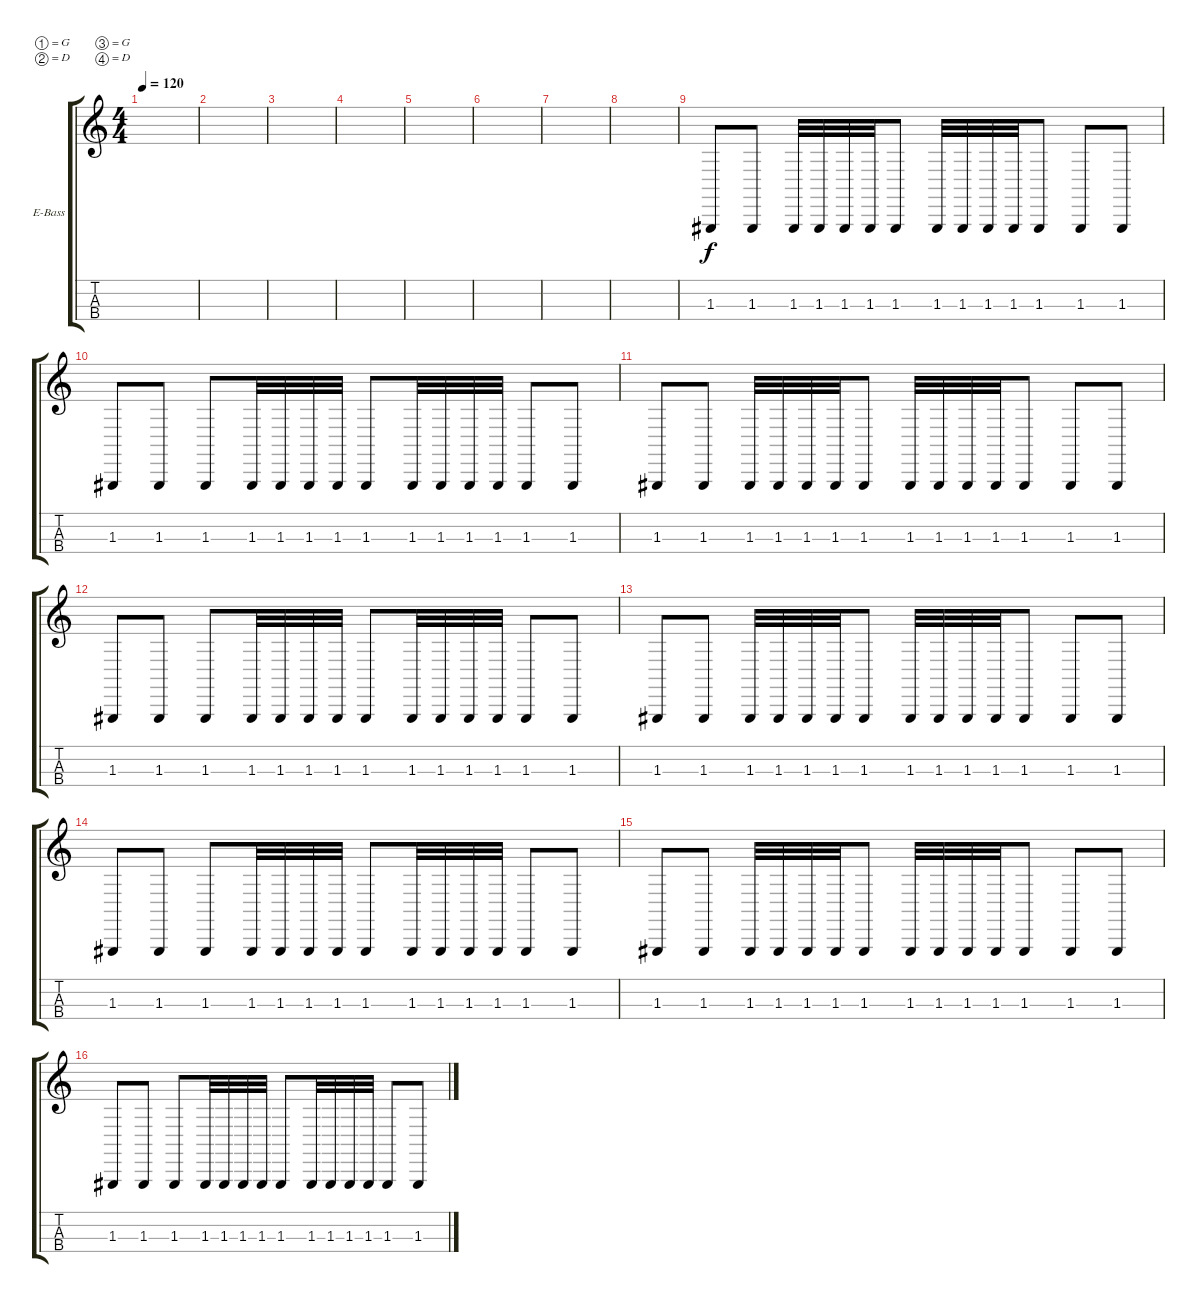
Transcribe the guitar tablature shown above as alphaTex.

\bracketExtendMode groupsimilarinstruments
\firstSystemTrackNameOrientation horizontal
\otherSystemsTrackNameOrientation horizontal
\track ("James" "E-Bass") {instrument electricbassfinger}
\staff {score tabs}
\tuning (G1 D1 G0 D0)
\ts (4 4)
\tempo 120
\clef g2
\ks c
|
|
|
|
|
|
|
|
1.3.8 1.3.8 1.3.32 1.3.32 1.3.32 1.3.32 1.3.8 1.3.32 1.3.32 1.3.32 1.3.32 1.3.8 1.3.8 1.3.8 |
1.3.8 1.3.8 1.3.8 1.3.32 1.3.32 1.3.32 1.3.32 1.3.8 1.3.32 1.3.32 1.3.32 1.3.32 1.3.8 1.3.8 |
1.3.8 1.3.8 1.3.32 1.3.32 1.3.32 1.3.32 1.3.8 1.3.32 1.3.32 1.3.32 1.3.32 1.3.8 1.3.8 1.3.8 |
1.3.8 1.3.8 1.3.8 1.3.32 1.3.32 1.3.32 1.3.32 1.3.8 1.3.32 1.3.32 1.3.32 1.3.32 1.3.8 1.3.8 |
1.3.8 1.3.8 1.3.32 1.3.32 1.3.32 1.3.32 1.3.8 1.3.32 1.3.32 1.3.32 1.3.32 1.3.8 1.3.8 1.3.8 |
1.3.8 1.3.8 1.3.8 1.3.32 1.3.32 1.3.32 1.3.32 1.3.8 1.3.32 1.3.32 1.3.32 1.3.32 1.3.8 1.3.8 |
1.3.8 1.3.8 1.3.32 1.3.32 1.3.32 1.3.32 1.3.8 1.3.32 1.3.32 1.3.32 1.3.32 1.3.8 1.3.8 1.3.8 |
1.3.8 1.3.8 1.3.8 1.3.32 1.3.32 1.3.32 1.3.32 1.3.8 1.3.32 1.3.32 1.3.32 1.3.32 1.3.8 1.3.8
